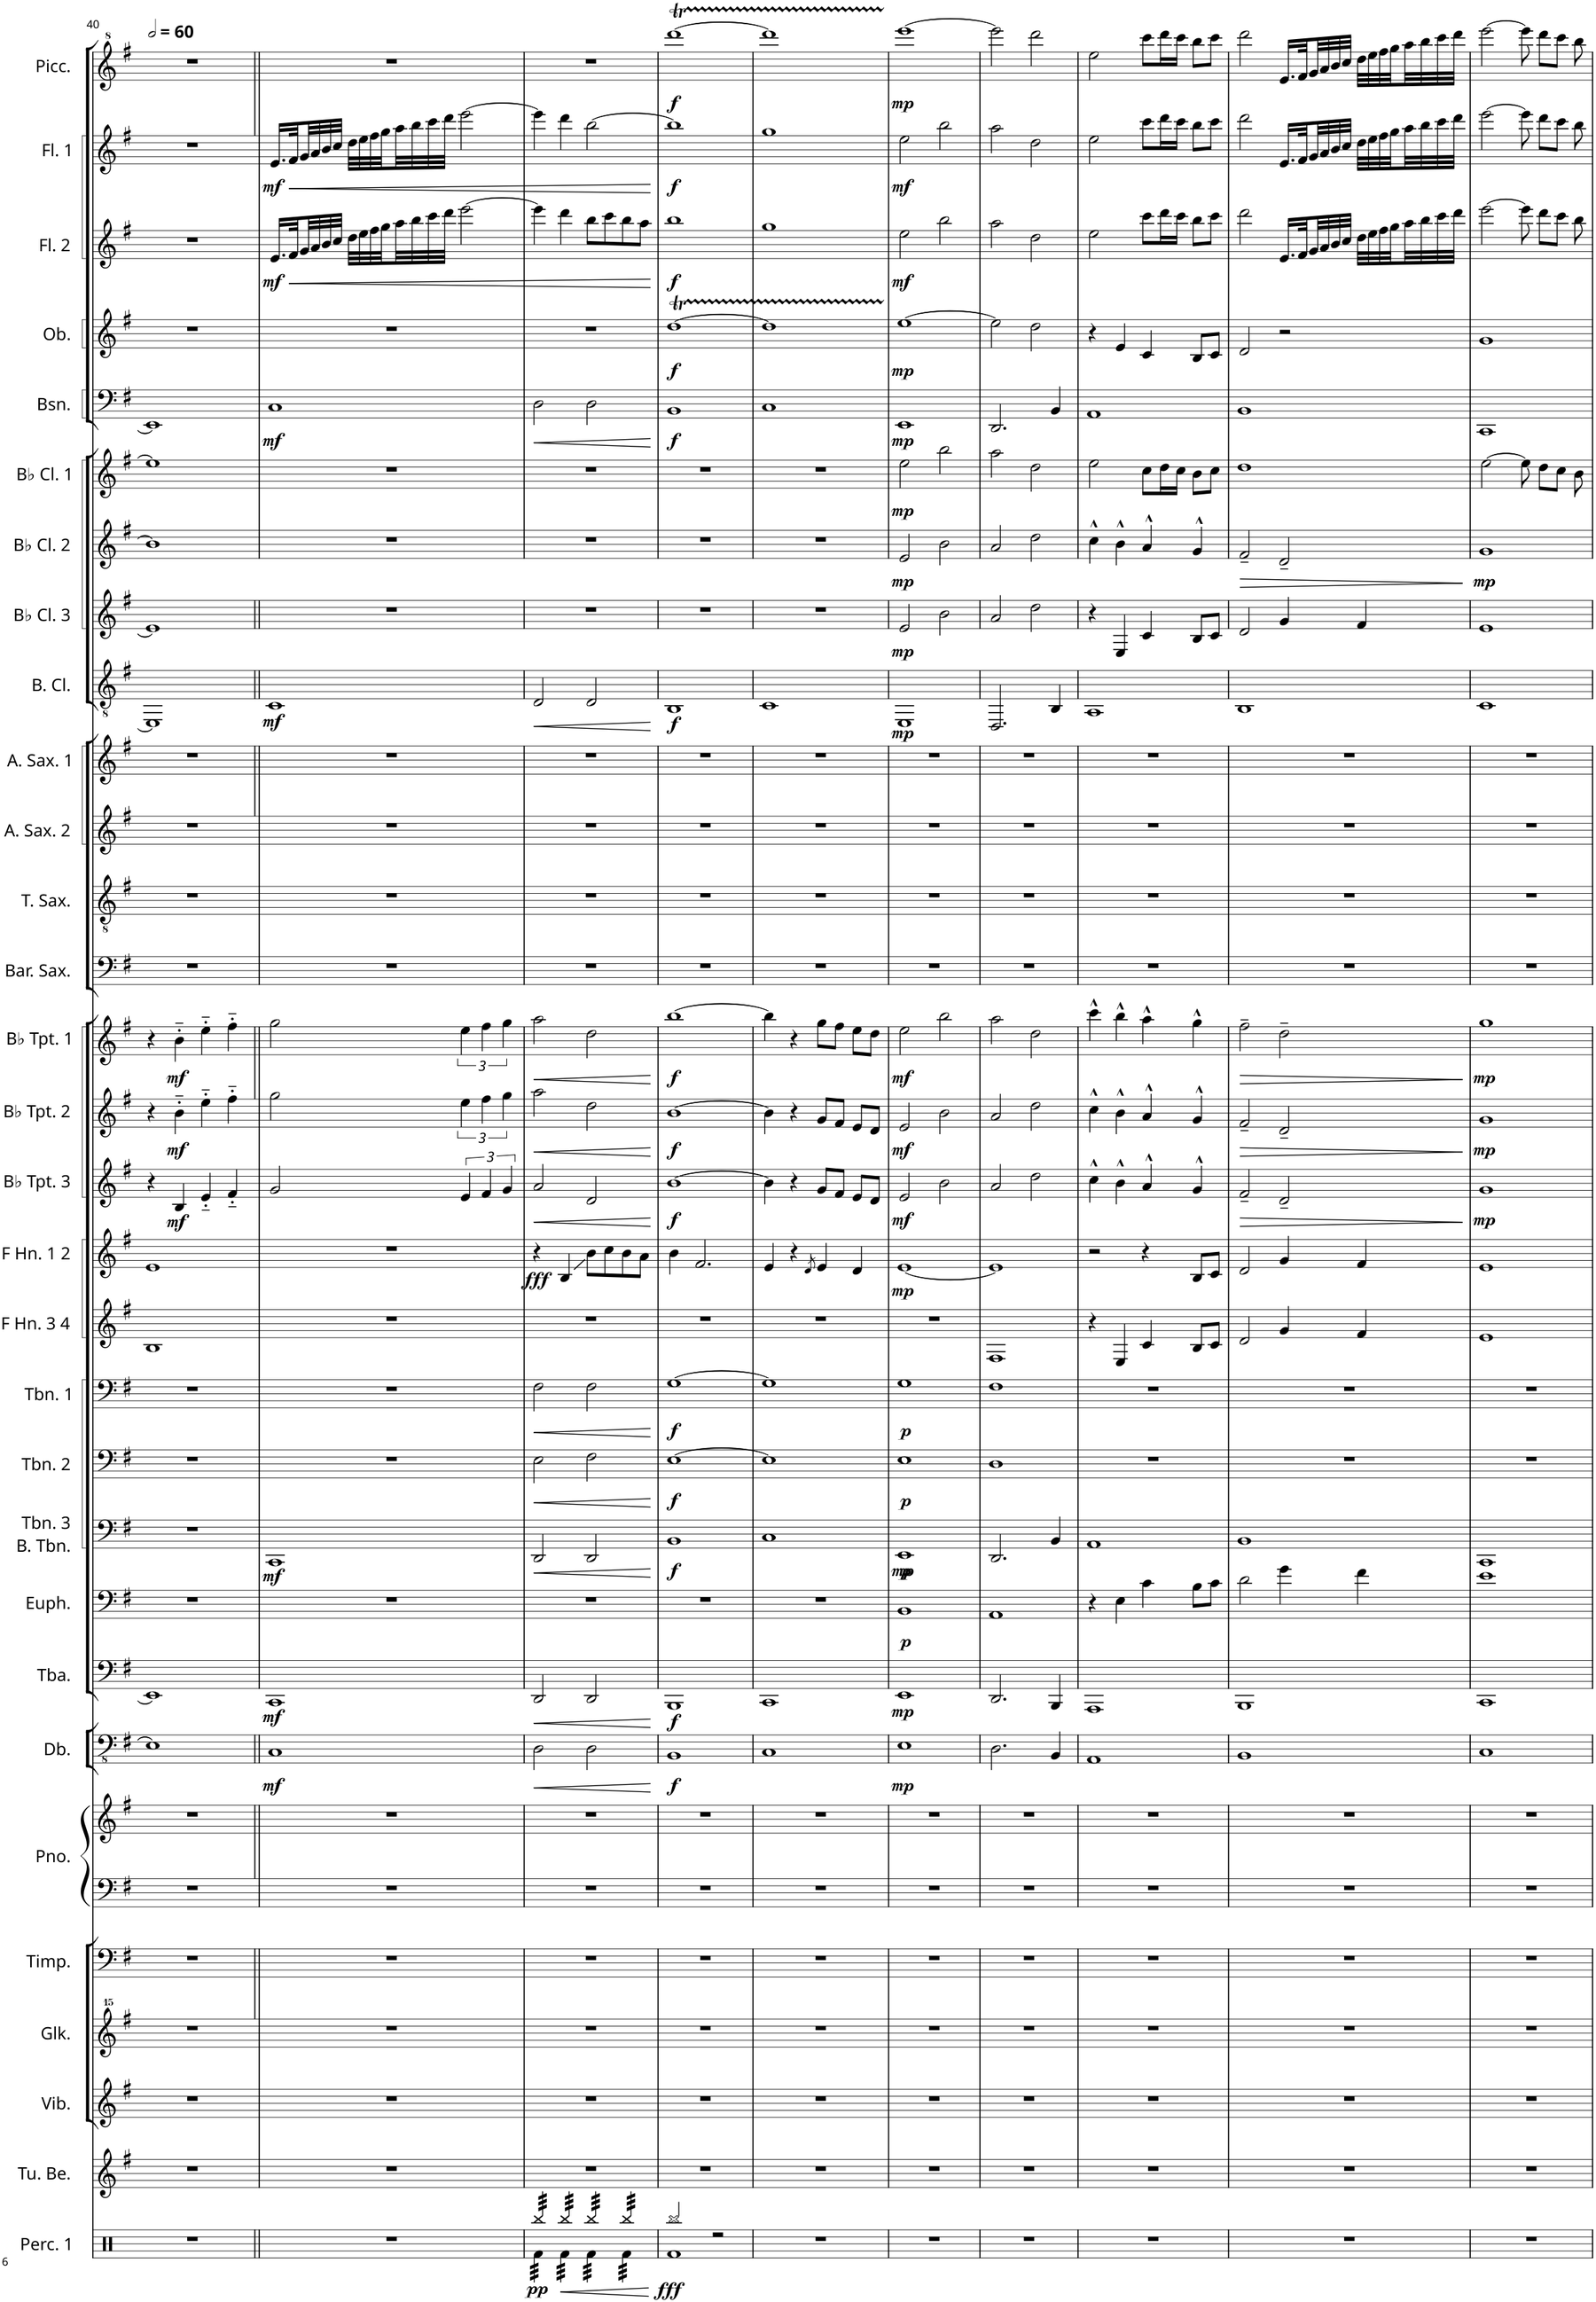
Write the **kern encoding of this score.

**kern	**dynam	**kern	**kern	**kern	**kern	**kern	**kern	**kern	**dynam	**kern	**dynam	**kern	**dynam	**kern	**dynam	**kern	**dynam	**kern	**dynam	**kern	**kern	**dynam	**kern	**dynam	**kern	**dynam	**kern	**dynam	**kern	**kern	**kern	**kern	**kern	**dynam	**kern	**dynam	**kern	**dynam	**kern	**dynam	**kern	**dynam	**kern	**dynam	**kern	**dynam	**kern	**dynam	**kern	**dynam
*part30	*part30	*part29	*part28	*part27	*part26	*part25	*part25	*part24	*part24	*part23	*part23	*part22	*part22	*part21	*part21	*part20	*part20	*part19	*part19	*part18	*part17	*part17	*part16	*part16	*part15	*part15	*part14	*part14	*part13	*part12	*part11	*part10	*part9	*part9	*part8	*part8	*part7	*part7	*part6	*part6	*part5	*part5	*part4	*part4	*part3	*part3	*part2	*part2	*part1	*part1
*staff31	*staff31	*staff30	*staff29	*staff28	*staff27	*staff26	*staff25	*staff24	*staff24	*staff23	*staff23	*staff22	*staff22	*staff21	*staff21	*staff20	*staff20	*staff19	*staff19	*staff18	*staff17	*staff17	*staff16	*staff16	*staff15	*staff15	*staff14	*staff14	*staff13	*staff12	*staff11	*staff10	*staff9	*staff9	*staff8	*staff8	*staff7	*staff7	*staff6	*staff6	*staff5	*staff5	*staff4	*staff4	*staff3	*staff3	*staff2	*staff2	*staff1	*staff1
*I"Percussion 1	*	*I"Tubular Bells	*I"Vibraphone	*I"Glockenspiel	*I"Timpani	*I"Piano	*	*I"Double Bass	*	*I"Tuba	*	*I"Euphonium	*	*I"Trombone 3 &amp; Bass Trombone	*	*I"Trombone 2	*	*I"Trombone 1	*	*I"F Horn 3 &amp; 4	*I"F Horn 1 &amp; 2	*	*I"Bb Trumpet 3	*	*I"Bb Trumpet 2	*	*I"Bb Trumpet 1	*	*I"Baritone Saxophone	*I"Tenor Saxophone	*I"Alto Saxophone 2	*I"Alto Saxophone 1	*I"Bass Clarinet	*	*I"Bb Clarinet 3	*	*I"Bb Clarinet 2	*	*I"Bb Clarinet 1	*	*I"Bassoon	*	*I"Oboe	*	*I"Flute 2	*	*I"Flute 1	*	*I"Piccolo	*
*I'Perc. 1	*	*I'Tu. Be.	*I'Vib.	*I'Glk.	*I'Timp.	*I'Pno.	*	*I'Db.	*	*I'Tba.	*	*I'Euph.	*	*I'Tbn. 3 B. Tbn.	*	*I'Tbn. 2	*	*I'Tbn. 1	*	*I'F Hn. 3 4	*I'F Hn. 1 2	*	*I'Bb Tpt. 3	*	*I'Bb Tpt. 2	*	*I'Bb Tpt. 1	*	*I'Bar. Sax.	*I'T. Sax.	*I'A. Sax. 2	*I'A. Sax. 1	*I'B. Cl.	*	*I'Bb Cl. 3	*	*I'Bb Cl. 2	*	*I'Bb Cl. 1	*	*I'Bsn.	*	*I'Ob.	*	*I'Fl. 2	*	*I'Fl. 1	*	*I'Picc.	*
!!LO:PB:g=z
*clefX	*	*clefG2	*clefG2	*clefG^^2	*clefF4	*clefF4	*clefG2	*clefFv4	*	*clefF4	*	*clefF4	*	*clefF4	*	*clefF4	*	*clefF4	*	*clefG2	*clefG2	*	*clefG2	*	*clefG2	*	*clefG2	*	*clefF4	*clefGv2	*clefG2	*clefG2	*clefGv2	*	*clefG2	*	*clefG2	*	*clefG2	*	*clefF4	*	*clefG2	*	*clefG2	*	*clefG2	*	*clefG^2	*
*	*	*	*	*	*	*	*	*ITrd7c12	*	*	*	*	*	*	*	*	*	*	*	*ITrd4c7	*ITrd4c7	*	*ITrd1c2	*	*ITrd1c2	*	*ITrd1c2	*	*ITrd12c21	*ITrd8c14	*ITrd5c9	*ITrd5c9	*ITrd8c14	*	*ITrd1c2	*	*ITrd1c2	*	*ITrd1c2	*	*	*	*	*	*	*	*	*	*ITrd-7c-12	*
*k[]	*	*k[f#]	*k[f#]	*k[f#]	*k[f#]	*k[f#]	*k[f#]	*k[f#]	*	*k[f#]	*	*k[f#]	*	*k[f#]	*	*k[f#]	*	*k[f#]	*	*k[f#]	*k[f#]	*	*k[f#]	*	*k[f#]	*	*k[f#]	*	*k[f#]	*k[f#]	*k[f#]	*k[f#]	*k[f#]	*	*k[f#]	*	*k[f#]	*	*k[f#]	*	*k[f#]	*	*k[f#]	*	*k[f#]	*	*k[f#]	*	*k[f#]	*
*M4/4	*	*M4/4	*M4/4	*M4/4	*M4/4	*M4/4	*M4/4	*M4/4	*	*M4/4	*	*M4/4	*	*M4/4	*	*M4/4	*	*M4/4	*	*M4/4	*M4/4	*	*M4/4	*	*M4/4	*	*M4/4	*	*M4/4	*M4/4	*M4/4	*M4/4	*M4/4	*	*M4/4	*	*M4/4	*	*M4/4	*	*M4/4	*	*M4/4	*	*M4/4	*	*M4/4	*	*M4/4	*
*MM120	*	*MM120	*MM120	*MM120	*MM120	*MM120	*MM120	*MM120	*	*MM120	*	*MM120	*	*MM120	*	*MM120	*	*MM120	*	*MM120	*MM120	*	*MM120	*	*MM120	*	*MM120	*	*MM120	*MM120	*MM120	*MM120	*MM120	*	*MM120	*	*MM120	*	*MM120	*	*MM120	*	*MM120	*	*MM120	*	*MM120	*	*MM120	*
=40	=40	=40	=40	=40	=40	=40	=40	=40	=40	=40	=40	=40	=40	=40	=40	=40	=40	=40	=40	=40	=40	=40	=40	=40	=40	=40	=40	=40	=40	=40	=40	=40	=40	=40	=40	=40	=40	=40	=40	=40	=40	=40	=40	=40	=40	=40	=40	=40	=40	=40
1r	.	1r	1r	1r	1r	1r	1r	1EE]	.	1EE]	.	1r	.	1r	.	1r	.	1r	.	1B	1e	.	4r	.	4r	.	4r	.	1r	1r	1r	1r	1EE]	.	1e]	.	1b]	.	1ee]	.	1EE]	.	1r	.	1r	.	1r	.	1r	.
!	!	!	!	!	!	!	!	!	!	!	!	!	!	!	!	!	!	!	!	!	!	!	!	!LO:DY:b	!	!LO:DY:b	!	!LO:DY:b	!	!	!	!	!	!	!	!	!	!	!	!	!	!	!	!	!	!	!	!	!	!
.	.	.	.	.	.	.	.	.	.	.	.	.	.	.	.	.	.	.	.	.	.	.	4B/	mf	4b'~\	mf	4b'~\	mf	.	.	.	.	.	.	.	.	.	.	.	.	.	.	.	.	.	.	.	.	.	.
.	.	.	.	.	.	.	.	.	.	.	.	.	.	.	.	.	.	.	.	.	.	.	4e'~/	.	4ee'~\	.	4ee'~\	.	.	.	.	.	.	.	.	.	.	.	.	.	.	.	.	.	.	.	.	.	.	.
.	.	.	.	.	.	.	.	.	.	.	.	.	.	.	.	.	.	.	.	.	.	.	4f#'~/	.	4ff#'~\	.	4ff#'~\	.	.	.	.	.	.	.	.	.	.	.	.	.	.	.	.	.	.	.	.	.	.	.
=41||	=41||	=41||	=41||	=41||	=41||	=41||	=41||	=41||	=41||	=41||	=41||	=41||	=41||	=41||	=41||	=41||	=41||	=41||	=41||	=41||	=41||	=41||	=41||	=41||	=41||	=41||	=41||	=41||	=41||	=41||	=41||	=41||	=41||	=41||	=41||	=41||	=41||	=41||	=41||	=41||	=41||	=41||	=41||	=41||	=41||	=41||	=41||	=41||	=41||	=41||
!	!	!	!	!	!	!	!	!	!LO:DY:b	!	!LO:DY:b	!	!	!	!LO:DY:b	!	!	!	!	!	!	!	!	!	!	!	!	!	!	!	!	!	!	!LO:DY:b	!	!	!	!	!	!	!	!LO:DY:b	!	!	!	!LO:DY:b	!	!LO:DY:b	!	!
1r	.	1r	1r	1r	1r	1r	1r	1CC	mf	1CC	mf	1r	.	1CC	mf	1r	.	1r	.	1r	1r	.	2g/	.	2gg\	.	2gg\	.	1r	1r	1r	1r	1C	mf	1r	.	1r	.	1r	.	1C	mf	1r	.	16.e/LL	mf	16.e/LL	mf	1r	.
!	!	!	!	!	!	!	!	!	!	!	!	!	!	!	!	!	!	!	!	!	!	!	!	!	!	!	!	!	!	!	!	!	!	!	!	!	!	!	!	!	!	!	!	!	!	!LO:HP:b	!	!LO:HP:b	!	!
.	.	.	.	.	.	.	.	.	.	.	.	.	.	.	.	.	.	.	.	.	.	.	.	.	.	.	.	.	.	.	.	.	.	.	.	.	.	.	.	.	.	.	.	.	32f#/L	<	32f#/L	<	.	.
.	.	.	.	.	.	.	.	.	.	.	.	.	.	.	.	.	.	.	.	.	.	.	.	.	.	.	.	.	.	.	.	.	.	.	.	.	.	.	.	.	.	.	.	.	32g/	.	32g/	.	.	.
.	.	.	.	.	.	.	.	.	.	.	.	.	.	.	.	.	.	.	.	.	.	.	.	.	.	.	.	.	.	.	.	.	.	.	.	.	.	.	.	.	.	.	.	.	32a/	.	32a/	.	.	.
.	.	.	.	.	.	.	.	.	.	.	.	.	.	.	.	.	.	.	.	.	.	.	.	.	.	.	.	.	.	.	.	.	.	.	.	.	.	.	.	.	.	.	.	.	32b/	.	32b/	.	.	.
.	.	.	.	.	.	.	.	.	.	.	.	.	.	.	.	.	.	.	.	.	.	.	.	.	.	.	.	.	.	.	.	.	.	.	.	.	.	.	.	.	.	.	.	.	32cc/JJJ	.	32cc/JJJ	.	.	.
.	.	.	.	.	.	.	.	.	.	.	.	.	.	.	.	.	.	.	.	.	.	.	.	.	.	.	.	.	.	.	.	.	.	.	.	.	.	.	.	.	.	.	.	.	32dd\LLL	.	32dd\LLL	.	.	.
.	.	.	.	.	.	.	.	.	.	.	.	.	.	.	.	.	.	.	.	.	.	.	.	.	.	.	.	.	.	.	.	.	.	.	.	.	.	.	.	.	.	.	.	.	32ee\	.	32ee\	.	.	.
.	.	.	.	.	.	.	.	.	.	.	.	.	.	.	.	.	.	.	.	.	.	.	.	.	.	.	.	.	.	.	.	.	.	.	.	.	.	.	.	.	.	.	.	.	32ff#\	.	32ff#\	.	.	.
.	.	.	.	.	.	.	.	.	.	.	.	.	.	.	.	.	.	.	.	.	.	.	.	.	.	.	.	.	.	.	.	.	.	.	.	.	.	.	.	.	.	.	.	.	32gg\	.	32gg\	.	.	.
.	.	.	.	.	.	.	.	.	.	.	.	.	.	.	.	.	.	.	.	.	.	.	.	.	.	.	.	.	.	.	.	.	.	.	.	.	.	.	.	.	.	.	.	.	32aa\	.	32aa\	.	.	.
.	.	.	.	.	.	.	.	.	.	.	.	.	.	.	.	.	.	.	.	.	.	.	.	.	.	.	.	.	.	.	.	.	.	.	.	.	.	.	.	.	.	.	.	.	32bb\	.	32bb\	.	.	.
.	.	.	.	.	.	.	.	.	.	.	.	.	.	.	.	.	.	.	.	.	.	.	.	.	.	.	.	.	.	.	.	.	.	.	.	.	.	.	.	.	.	.	.	.	32ccc\	.	32ccc\	.	.	.
.	.	.	.	.	.	.	.	.	.	.	.	.	.	.	.	.	.	.	.	.	.	.	.	.	.	.	.	.	.	.	.	.	.	.	.	.	.	.	.	.	.	.	.	.	32ddd\JJJ	.	32ddd\JJJ	.	.	.
.	.	.	.	.	.	.	.	.	.	.	.	.	.	.	.	.	.	.	.	.	.	.	6e/	.	6ee\	.	6ee\	.	.	.	.	.	.	.	.	.	.	.	.	.	.	.	.	.	[2eee\	.	[2eee\	.	.	.
.	.	.	.	.	.	.	.	.	.	.	.	.	.	.	.	.	.	.	.	.	.	.	6f#/	.	6ff#\	.	6ff#\	.	.	.	.	.	.	.	.	.	.	.	.	.	.	.	.	.	.	.	.	.	.	.
.	.	.	.	.	.	.	.	.	.	.	.	.	.	.	.	.	.	.	.	.	.	.	6g/	.	6gg\	.	6gg\	.	.	.	.	.	.	.	.	.	.	.	.	.	.	.	.	.	.	.	.	.	.	.
=42	=42	=42	=42	=42	=42	=42	=42	=42	=42	=42	=42	=42	=42	=42	=42	=42	=42	=42	=42	=42	=42	=42	=42	=42	=42	=42	=42	=42	=42	=42	=42	=42	=42	=42	=42	=42	=42	=42	=42	=42	=42	=42	=42	=42	=42	=42	=42	=42	=42	=42
*^	*	*	*	*	*	*	*	*	*	*	*	*	*	*	*	*	*	*	*	*	*	*	*	*	*	*	*	*	*	*	*	*	*	*	*	*	*	*	*	*	*	*	*	*	*	*	*	*	*	*
!	!	!LO:DY:b	!	!	!	!	!	!	!	!LO:HP:b	!	!LO:HP:b	!	!	!	!LO:HP:b	!	!LO:HP:b	!	!LO:HP:b	!	!	!LO:DY:b	!	!LO:HP:b	!	!LO:HP:b	!	!LO:HP:b	!	!	!	!	!	!LO:HP:b	!	!	!	!	!	!	!	!LO:HP:b	!	!	!	!	!	!	!	!
*tremolo	*	*	*	*	*	*	*	*	*	*	*	*	*	*	*	*	*	*	*	*	*	*	*	*	*	*	*	*	*	*	*	*	*	*	*	*	*	*	*	*	*	*	*	*	*	*	*	*	*	*	*
32Rbb/LLL	32Rf\LLL	pp	1r	1r	1r	1r	1r	1r	2DD\	<	2DD/	<	1r	.	2DD/	<	2E\	<	2F#\	<	1r	4r	fff	2a/	<	2aa\	<	2aa\	<	1r	1r	1r	1r	2D/	<	1r	.	1r	.	1r	.	2D\	<	1r	.	4eee\]	.	4eee\]	.	1r	.
32Rbb/	32Rf\	.	.	.	.	.	.	.	.	.	.	.	.	.	.	.	.	.	.	.	.	.	.	.	.	.	.	.	.	.	.	.	.	.	.	.	.	.	.	.	.	.	.	.	.	.	.	.	.	.	.
32Rbb/	32Rf\	.	.	.	.	.	.	.	.	.	.	.	.	.	.	.	.	.	.	.	.	.	.	.	.	.	.	.	.	.	.	.	.	.	.	.	.	.	.	.	.	.	.	.	.	.	.	.	.	.	.
32Rbb/	32Rf\	.	.	.	.	.	.	.	.	.	.	.	.	.	.	.	.	.	.	.	.	.	.	.	.	.	.	.	.	.	.	.	.	.	.	.	.	.	.	.	.	.	.	.	.	.	.	.	.	.	.
32Rbb/	32Rf\	.	.	.	.	.	.	.	.	.	.	.	.	.	.	.	.	.	.	.	.	.	.	.	.	.	.	.	.	.	.	.	.	.	.	.	.	.	.	.	.	.	.	.	.	.	.	.	.	.	.
32Rbb/	32Rf\	.	.	.	.	.	.	.	.	.	.	.	.	.	.	.	.	.	.	.	.	.	.	.	.	.	.	.	.	.	.	.	.	.	.	.	.	.	.	.	.	.	.	.	.	.	.	.	.	.	.
32Rbb/	32Rf\	.	.	.	.	.	.	.	.	.	.	.	.	.	.	.	.	.	.	.	.	.	.	.	.	.	.	.	.	.	.	.	.	.	.	.	.	.	.	.	.	.	.	.	.	.	.	.	.	.	.
32Rbb/JJJ	32Rf\JJJ	.	.	.	.	.	.	.	.	.	.	.	.	.	.	.	.	.	.	.	.	.	.	.	.	.	.	.	.	.	.	.	.	.	.	.	.	.	.	.	.	.	.	.	.	.	.	.	.	.	.
!	!	!LO:HP:b	!	!	!	!	!	!	!	!	!	!	!	!	!	!	!	!	!	!	!	!	!	!	!	!	!	!	!	!	!	!	!	!	!	!	!	!	!	!	!	!	!	!	!	!	!	!	!	!	!
32Rbb/LLL	32Rf\LLL	<	.	.	.	.	.	.	.	.	.	.	.	.	.	.	.	.	.	.	.	4B/	.	.	.	.	.	.	.	.	.	.	.	.	.	.	.	.	.	.	.	.	.	.	.	4ddd\	.	4ddd\	.	.	.
32Rbb/	32Rf\	.	.	.	.	.	.	.	.	.	.	.	.	.	.	.	.	.	.	.	.	.	.	.	.	.	.	.	.	.	.	.	.	.	.	.	.	.	.	.	.	.	.	.	.	.	.	.	.	.	.
32Rbb/	32Rf\	.	.	.	.	.	.	.	.	.	.	.	.	.	.	.	.	.	.	.	.	.	.	.	.	.	.	.	.	.	.	.	.	.	.	.	.	.	.	.	.	.	.	.	.	.	.	.	.	.	.
32Rbb/	32Rf\	.	.	.	.	.	.	.	.	.	.	.	.	.	.	.	.	.	.	.	.	.	.	.	.	.	.	.	.	.	.	.	.	.	.	.	.	.	.	.	.	.	.	.	.	.	.	.	.	.	.
32Rbb/	32Rf\	.	.	.	.	.	.	.	.	.	.	.	.	.	.	.	.	.	.	.	.	.	.	.	.	.	.	.	.	.	.	.	.	.	.	.	.	.	.	.	.	.	.	.	.	.	.	.	.	.	.
32Rbb/	32Rf\	.	.	.	.	.	.	.	.	.	.	.	.	.	.	.	.	.	.	.	.	.	.	.	.	.	.	.	.	.	.	.	.	.	.	.	.	.	.	.	.	.	.	.	.	.	.	.	.	.	.
32Rbb/	32Rf\	.	.	.	.	.	.	.	.	.	.	.	.	.	.	.	.	.	.	.	.	.	.	.	.	.	.	.	.	.	.	.	.	.	.	.	.	.	.	.	.	.	.	.	.	.	.	.	.	.	.
32Rbb/JJJ	32Rf\JJJ	.	.	.	.	.	.	.	.	.	.	.	.	.	.	.	.	.	.	.	.	.	.	.	.	.	.	.	.	.	.	.	.	.	.	.	.	.	.	.	.	.	.	.	.	.	.	.	.	.	.
32Rbb/LLL	32Rf\LLL	.	.	.	.	.	.	.	2DD\	.	2DD/	.	.	.	2DD/	.	2F#\	.	2F#\	.	.	8b\L	.	2d/	.	2dd\	.	2dd\	.	.	.	.	.	2D/	.	.	.	.	.	.	.	2D\	.	.	.	8bb\L	.	[2bb\	.	.	.
32Rbb/	32Rf\	.	.	.	.	.	.	.	.	.	.	.	.	.	.	.	.	.	.	.	.	.	.	.	.	.	.	.	.	.	.	.	.	.	.	.	.	.	.	.	.	.	.	.	.	.	.	.	.	.	.
32Rbb/	32Rf\	.	.	.	.	.	.	.	.	.	.	.	.	.	.	.	.	.	.	.	.	.	.	.	.	.	.	.	.	.	.	.	.	.	.	.	.	.	.	.	.	.	.	.	.	.	.	.	.	.	.
32Rbb/	32Rf\	.	.	.	.	.	.	.	.	.	.	.	.	.	.	.	.	.	.	.	.	.	.	.	.	.	.	.	.	.	.	.	.	.	.	.	.	.	.	.	.	.	.	.	.	.	.	.	.	.	.
32Rbb/	32Rf\	.	.	.	.	.	.	.	.	.	.	.	.	.	.	.	.	.	.	.	.	8cc\	.	.	.	.	.	.	.	.	.	.	.	.	.	.	.	.	.	.	.	.	.	.	.	8ccc\	.	.	.	.	.
32Rbb/	32Rf\	.	.	.	.	.	.	.	.	.	.	.	.	.	.	.	.	.	.	.	.	.	.	.	.	.	.	.	.	.	.	.	.	.	.	.	.	.	.	.	.	.	.	.	.	.	.	.	.	.	.
32Rbb/	32Rf\	.	.	.	.	.	.	.	.	.	.	.	.	.	.	.	.	.	.	.	.	.	.	.	.	.	.	.	.	.	.	.	.	.	.	.	.	.	.	.	.	.	.	.	.	.	.	.	.	.	.
32Rbb/JJJ	32Rf\JJJ	.	.	.	.	.	.	.	.	.	.	.	.	.	.	.	.	.	.	.	.	.	.	.	.	.	.	.	.	.	.	.	.	.	.	.	.	.	.	.	.	.	.	.	.	.	.	.	.	.	.
32Rbb/LLL	32Rf\LLL	.	.	.	.	.	.	.	.	.	.	.	.	.	.	.	.	.	.	.	.	8b\	.	.	.	.	.	.	.	.	.	.	.	.	.	.	.	.	.	.	.	.	.	.	.	8bb\	.	.	.	.	.
32Rbb/	32Rf\	.	.	.	.	.	.	.	.	.	.	.	.	.	.	.	.	.	.	.	.	.	.	.	.	.	.	.	.	.	.	.	.	.	.	.	.	.	.	.	.	.	.	.	.	.	.	.	.	.	.
32Rbb/	32Rf\	.	.	.	.	.	.	.	.	.	.	.	.	.	.	.	.	.	.	.	.	.	.	.	.	.	.	.	.	.	.	.	.	.	.	.	.	.	.	.	.	.	.	.	.	.	.	.	.	.	.
32Rbb/	32Rf\	.	.	.	.	.	.	.	.	.	.	.	.	.	.	.	.	.	.	.	.	.	.	.	.	.	.	.	.	.	.	.	.	.	.	.	.	.	.	.	.	.	.	.	.	.	.	.	.	.	.
32Rbb/	32Rf\	.	.	.	.	.	.	.	.	.	.	.	.	.	.	.	.	.	.	.	.	8a\J	.	.	.	.	.	.	.	.	.	.	.	.	.	.	.	.	.	.	.	.	.	.	.	8aa\J	.	.	.	.	.
32Rbb/	32Rf\	.	.	.	.	.	.	.	.	.	.	.	.	.	.	.	.	.	.	.	.	.	.	.	.	.	.	.	.	.	.	.	.	.	.	.	.	.	.	.	.	.	.	.	.	.	.	.	.	.	.
32Rbb/	32Rf\	.	.	.	.	.	.	.	.	.	.	.	.	.	.	.	.	.	.	.	.	.	.	.	.	.	.	.	.	.	.	.	.	.	.	.	.	.	.	.	.	.	.	.	.	.	.	.	.	.	.
32Rbb/JJJ	32Rf\JJJ	.	.	.	.	.	.	.	.	.	.	.	.	.	.	.	.	.	.	.	.	.	.	.	.	.	.	.	.	.	.	.	.	.	.	.	.	.	.	.	.	.	.	.	.	.	.	.	.	.	.
*Xtremolo	*	*	*	*	*	*	*	*	*	*	*	*	*	*	*	*	*	*	*	*	*	*	*	*	*	*	*	*	*	*	*	*	*	*	*	*	*	*	*	*	*	*	*	*	*	*	*	*	*	*	*
*v	*v	*	*	*	*	*	*	*	*	*	*	*	*	*	*	*	*	*	*	*	*	*	*	*	*	*	*	*	*	*	*	*	*	*	*	*	*	*	*	*	*	*	*	*	*	*	*	*	*	*	*
.	[	.	.	.	.	.	.	.	[	.	[	.	.	.	[	.	[	.	[	.	.	.	.	[	.	[	.	[	.	.	.	.	.	[	.	.	.	.	.	.	.	[	.	.	.	[	.	[	.	.
=43	=43	=43	=43	=43	=43	=43	=43	=43	=43	=43	=43	=43	=43	=43	=43	=43	=43	=43	=43	=43	=43	=43	=43	=43	=43	=43	=43	=43	=43	=43	=43	=43	=43	=43	=43	=43	=43	=43	=43	=43	=43	=43	=43	=43	=43	=43	=43	=43	=43	=43
*^	*	*	*	*	*	*	*	*	*	*	*	*	*	*	*	*	*	*	*	*	*	*	*	*	*	*	*	*	*	*	*	*	*	*	*	*	*	*	*	*	*	*	*	*	*	*	*	*	*	*
!	!	!LO:DY:b	!	!	!	!	!	!	!	!LO:DY:b	!	!LO:DY:b	!	!	!	!LO:DY:b	!	!LO:DY:b	!	!LO:DY:b	!	!	!	!	!LO:DY:b	!	!LO:DY:b	!	!LO:DY:b	!	!	!	!	!	!LO:DY:b	!	!	!	!	!	!	!	!LO:DY:b	!	!LO:DY:b	!	!LO:DY:b	!	!LO:DY:b	!	!LO:DY:b
2Rbb/	1Rf	fff	1r	1r	1r	1r	1r	1r	1BBB	f	1BBB	f	1r	.	1BB	f	[1E	f	[1G	f	1r	4b\	.	[1b	f	[1b	f	[1bb	f	1r	1r	1r	1r	1BB	f	1r	.	1r	.	1r	.	1BB	f	[1ddT	f	1bb	f	1bb]	f	[1ddddT	f
.	.	.	.	.	.	.	.	.	.	.	.	.	.	.	.	.	.	.	.	.	.	2.f#/	.	.	.	.	.	.	.	.	.	.	.	.	.	.	.	.	.	.	.	.	.	.	.	.	.	.	.	.	.
2r	.	.	.	.	.	.	.	.	.	.	.	.	.	.	.	.	.	.	.	.	.	.	.	.	.	.	.	.	.	.	.	.	.	.	.	.	.	.	.	.	.	.	.	.	.	.	.	.	.	.	.
*v	*v	*	*	*	*	*	*	*	*	*	*	*	*	*	*	*	*	*	*	*	*	*	*	*	*	*	*	*	*	*	*	*	*	*	*	*	*	*	*	*	*	*	*	*	*	*	*	*	*	*	*
=44	=44	=44	=44	=44	=44	=44	=44	=44	=44	=44	=44	=44	=44	=44	=44	=44	=44	=44	=44	=44	=44	=44	=44	=44	=44	=44	=44	=44	=44	=44	=44	=44	=44	=44	=44	=44	=44	=44	=44	=44	=44	=44	=44	=44	=44	=44	=44	=44	=44	=44
1r	.	1r	1r	1r	1r	1r	1r	1CC	.	1CC	.	1r	.	1C	.	1E]	.	1G]	.	1r	4e/	.	4b\]	.	4b\]	.	4bb\]	.	1r	1r	1r	1r	1C	.	1r	.	1r	.	1r	.	1C	.	1ddTTT]	.	1gg	.	1gg	.	1ddddTTT]	.
.	.	.	.	.	.	.	.	.	.	.	.	.	.	.	.	.	.	.	.	.	4r	.	4r	.	4r	.	4r	.	.	.	.	.	.	.	.	.	.	.	.	.	.	.	.	.	.	.	.	.	.	.
.	.	.	.	.	.	.	.	.	.	.	.	.	.	.	.	.	.	.	.	.	8qd/	.	.	.	.	.	.	.	.	.	.	.	.	.	.	.	.	.	.	.	.	.	.	.	.	.	.	.	.	.
.	.	.	.	.	.	.	.	.	.	.	.	.	.	.	.	.	.	.	.	.	4e/	.	8g/L	.	8g/L	.	8gg\L	.	.	.	.	.	.	.	.	.	.	.	.	.	.	.	.	.	.	.	.	.	.	.
.	.	.	.	.	.	.	.	.	.	.	.	.	.	.	.	.	.	.	.	.	.	.	8f#/J	.	8f#/J	.	8ff#\J	.	.	.	.	.	.	.	.	.	.	.	.	.	.	.	.	.	.	.	.	.	.	.
.	.	.	.	.	.	.	.	.	.	.	.	.	.	.	.	.	.	.	.	.	4d/	.	8e/L	.	8e/L	.	8ee\L	.	.	.	.	.	.	.	.	.	.	.	.	.	.	.	.	.	.	.	.	.	.	.
.	.	.	.	.	.	.	.	.	.	.	.	.	.	.	.	.	.	.	.	.	.	.	8d/J	.	8d/J	.	8dd\J	.	.	.	.	.	.	.	.	.	.	.	.	.	.	.	.	.	.	.	.	.	.	.
=45	=45	=45	=45	=45	=45	=45	=45	=45	=45	=45	=45	=45	=45	=45	=45	=45	=45	=45	=45	=45	=45	=45	=45	=45	=45	=45	=45	=45	=45	=45	=45	=45	=45	=45	=45	=45	=45	=45	=45	=45	=45	=45	=45	=45	=45	=45	=45	=45	=45	=45
!	!	!	!	!	!	!	!	!	!LO:DY:b	!	!LO:DY:b	!	!LO:DY:b	!	!LO:DY:b	!	!	!	!	!	!	!	!	!	!	!	!	!	!	!	!	!	!	!	!	!	!	!	!	!	!	!	!	!	!	!	!	!	!	!
!	!	!	!	!	!	!	!	!	!	!	!	!	!	!	!LO:DY:n=1:b	!	!LO:DY:b	!	!LO:DY:b	!	!	!LO:DY:b	!	!LO:DY:b	!	!LO:DY:b	!	!LO:DY:b	!	!	!	!	!	!LO:DY:b	!	!LO:DY:b	!	!LO:DY:b	!	!LO:DY:b	!	!LO:DY:b	!	!LO:DY:b	!	!LO:DY:b	!	!LO:DY:b	!	!LO:DY:b
1r	.	1r	1r	1r	1r	1r	1r	1EE	mp	1EE	mp	1BB	p	1EE	p mp	1E	p	1G	p	1r	[1e	mp	2e/	mf	2e/	mf	2ee\	mf	1r	1r	1r	1r	1EE	mp	2e/	mp	2e/	mp	2ee\	mp	1EE	mp	[1ee	mp	2ee\	mf	2ee\	mf	[1eeee	mp
.	.	.	.	.	.	.	.	.	.	.	.	.	.	.	.	.	.	.	.	.	.	.	2b\	.	2b\	.	2bb\	.	.	.	.	.	.	.	2b\	.	2b\	.	2bb\	.	.	.	.	.	2bb\	.	2bb\	.	.	.
=46	=46	=46	=46	=46	=46	=46	=46	=46	=46	=46	=46	=46	=46	=46	=46	=46	=46	=46	=46	=46	=46	=46	=46	=46	=46	=46	=46	=46	=46	=46	=46	=46	=46	=46	=46	=46	=46	=46	=46	=46	=46	=46	=46	=46	=46	=46	=46	=46	=46	=46
1r	.	1r	1r	1r	1r	1r	1r	2.DD\	.	2.DD/	.	1AA	.	2.DD/	.	1D	.	1F#	.	1F#	1e]	.	2a/	.	2a/	.	2aa\	.	1r	1r	1r	1r	2.DD/	.	2a/	.	2a/	.	2aa\	.	2.DD/	.	2ee\]	.	2aa\	.	2aa\	.	2eeee\]	.
.	.	.	.	.	.	.	.	.	.	.	.	.	.	.	.	.	.	.	.	.	.	.	2dd\	.	2dd\	.	2dd\	.	.	.	.	.	.	.	2dd\	.	2dd\	.	2dd\	.	.	.	2dd\	.	2dd\	.	2dd\	.	2dddd\	.
.	.	.	.	.	.	.	.	4BBB/	.	4BBB/	.	.	.	4BB/	.	.	.	.	.	.	.	.	.	.	.	.	.	.	.	.	.	.	4BB/	.	.	.	.	.	.	.	4BB/	.	.	.	.	.	.	.	.	.
=47	=47	=47	=47	=47	=47	=47	=47	=47	=47	=47	=47	=47	=47	=47	=47	=47	=47	=47	=47	=47	=47	=47	=47	=47	=47	=47	=47	=47	=47	=47	=47	=47	=47	=47	=47	=47	=47	=47	=47	=47	=47	=47	=47	=47	=47	=47	=47	=47	=47	=47
1r	.	1r	1r	1r	1r	1r	1r	1AAA	.	1AAA	.	4r	.	1AA	.	1r	.	1r	.	4r	2r	.	4cc^^\	.	4cc^^\	.	4ccc^^\	.	1r	1r	1r	1r	1AA	.	4r	.	4cc^^\	.	2ee\	.	1AA	.	4r	.	2ee\	.	2ee\	.	2eee\	.
.	.	.	.	.	.	.	.	.	.	.	.	4E\	.	.	.	.	.	.	.	4E/	.	.	4b^^\	.	4b^^\	.	4bb^^\	.	.	.	.	.	.	.	4E/	.	4b^^\	.	.	.	.	.	4e/	.	.	.	.	.	.	.
.	.	.	.	.	.	.	.	.	.	.	.	4c\	.	.	.	.	.	.	.	4c/	4r	.	4a^^/	.	4a^^/	.	4aa^^\	.	.	.	.	.	.	.	4c/	.	4a^^/	.	8cc\L	.	.	.	4c/	.	8ccc\L	.	8ccc\L	.	8cccc\L	.
.	.	.	.	.	.	.	.	.	.	.	.	.	.	.	.	.	.	.	.	.	.	.	.	.	.	.	.	.	.	.	.	.	.	.	.	.	.	.	16dd\L	.	.	.	.	.	16ddd\L	.	16ddd\L	.	16dddd\L	.
.	.	.	.	.	.	.	.	.	.	.	.	.	.	.	.	.	.	.	.	.	.	.	.	.	.	.	.	.	.	.	.	.	.	.	.	.	.	.	16cc\JJ	.	.	.	.	.	16ccc\JJ	.	16ccc\JJ	.	16cccc\JJ	.
.	.	.	.	.	.	.	.	.	.	.	.	8B\L	.	.	.	.	.	.	.	8B/L	8B/L	.	4g^^/	.	4g^^/	.	4gg^^\	.	.	.	.	.	.	.	8B/L	.	4g^^/	.	8b\L	.	.	.	8B/L	.	8bb\L	.	8bb\L	.	8bbb\L	.
.	.	.	.	.	.	.	.	.	.	.	.	8c\J	.	.	.	.	.	.	.	8c/J	8c/J	.	.	.	.	.	.	.	.	.	.	.	.	.	8c/J	.	.	.	8cc\J	.	.	.	8c/J	.	8ccc\J	.	8ccc\J	.	8cccc\J	.
=48	=48	=48	=48	=48	=48	=48	=48	=48	=48	=48	=48	=48	=48	=48	=48	=48	=48	=48	=48	=48	=48	=48	=48	=48	=48	=48	=48	=48	=48	=48	=48	=48	=48	=48	=48	=48	=48	=48	=48	=48	=48	=48	=48	=48	=48	=48	=48	=48	=48	=48
!	!	!	!	!	!	!	!	!	!	!	!	!	!	!	!	!	!	!	!	!	!	!	!	!LO:HP:b	!	!LO:HP:b	!	!LO:HP:b	!	!	!	!	!	!	!	!	!	!LO:HP:b	!	!	!	!	!	!	!	!	!	!	!	!
1r	.	1r	1r	1r	1r	1r	1r	1BBB	.	1BBB	.	2d\	.	1BB	.	1r	.	1r	.	2d/	2d/	.	2f#~/	>	2f#~/	>	2ff#~\	>	1r	1r	1r	1r	1BB	.	2d/	.	2f#~/	>	1dd	.	1BB	.	2d/	.	2ddd\	.	2ddd\	.	2dddd\	.
.	.	.	.	.	.	.	.	.	.	.	.	4g\	.	.	.	.	.	.	.	4g/	4g/	.	2d~/	.	2d~/	.	2dd~\	.	.	.	.	.	.	.	4g/	.	2d~/	.	.	.	.	.	2r	.	16.e/LL	.	16.e/LL	.	16.ee/LL	.
.	.	.	.	.	.	.	.	.	.	.	.	.	.	.	.	.	.	.	.	.	.	.	.	.	.	.	.	.	.	.	.	.	.	.	.	.	.	.	.	.	.	.	.	.	32f#/L	.	32f#/L	.	32ff#/L	.
.	.	.	.	.	.	.	.	.	.	.	.	.	.	.	.	.	.	.	.	.	.	.	.	.	.	.	.	.	.	.	.	.	.	.	.	.	.	.	.	.	.	.	.	.	32g/	.	32g/	.	32gg/	.
.	.	.	.	.	.	.	.	.	.	.	.	.	.	.	.	.	.	.	.	.	.	.	.	.	.	.	.	.	.	.	.	.	.	.	.	.	.	.	.	.	.	.	.	.	32a/	.	32a/	.	32aa/	.
.	.	.	.	.	.	.	.	.	.	.	.	.	.	.	.	.	.	.	.	.	.	.	.	.	.	.	.	.	.	.	.	.	.	.	.	.	.	.	.	.	.	.	.	.	32b/	.	32b/	.	32bb/	.
.	.	.	.	.	.	.	.	.	.	.	.	.	.	.	.	.	.	.	.	.	.	.	.	.	.	.	.	.	.	.	.	.	.	.	.	.	.	.	.	.	.	.	.	.	32cc/JJJ	.	32cc/JJJ	.	32ccc/JJJ	.
.	.	.	.	.	.	.	.	.	.	.	.	4f#\	.	.	.	.	.	.	.	4f#/	4f#/	.	.	.	.	.	.	.	.	.	.	.	.	.	4f#/	.	.	.	.	.	.	.	.	.	32dd\LLL	.	32dd\LLL	.	32ddd\LLL	.
.	.	.	.	.	.	.	.	.	.	.	.	.	.	.	.	.	.	.	.	.	.	.	.	.	.	.	.	.	.	.	.	.	.	.	.	.	.	.	.	.	.	.	.	.	32ee\	.	32ee\	.	32eee\	.
.	.	.	.	.	.	.	.	.	.	.	.	.	.	.	.	.	.	.	.	.	.	.	.	.	.	.	.	.	.	.	.	.	.	.	.	.	.	.	.	.	.	.	.	.	32ff#\	.	32ff#\	.	32fff#\	.
.	.	.	.	.	.	.	.	.	.	.	.	.	.	.	.	.	.	.	.	.	.	.	.	.	.	.	.	.	.	.	.	.	.	.	.	.	.	.	.	.	.	.	.	.	32gg\	.	32gg\	.	32ggg\	.
.	.	.	.	.	.	.	.	.	.	.	.	.	.	.	.	.	.	.	.	.	.	.	.	.	.	.	.	.	.	.	.	.	.	.	.	.	.	.	.	.	.	.	.	.	32aa\	.	32aa\	.	32aaa\	.
.	.	.	.	.	.	.	.	.	.	.	.	.	.	.	.	.	.	.	.	.	.	.	.	.	.	.	.	.	.	.	.	.	.	.	.	.	.	.	.	.	.	.	.	.	32bb\	.	32bb\	.	32bbb\	.
.	.	.	.	.	.	.	.	.	.	.	.	.	.	.	.	.	.	.	.	.	.	.	.	.	.	.	.	.	.	.	.	.	.	.	.	.	.	.	.	.	.	.	.	.	32ccc\	.	32ccc\	.	32cccc\	.
.	.	.	.	.	.	.	.	.	.	.	.	.	.	.	.	.	.	.	.	.	.	.	.	.	.	.	.	.	.	.	.	.	.	.	.	.	.	.	.	.	.	.	.	.	32ddd\JJJ	.	32ddd\JJJ	.	32dddd\JJJ	.
.	.	.	.	.	.	.	.	.	.	.	.	.	.	.	.	.	.	.	.	.	.	.	.	]	.	]	.	]	.	.	.	.	.	.	.	.	.	]	.	.	.	.	.	.	.	.	.	.	.	.
=49	=49	=49	=49	=49	=49	=49	=49	=49	=49	=49	=49	=49	=49	=49	=49	=49	=49	=49	=49	=49	=49	=49	=49	=49	=49	=49	=49	=49	=49	=49	=49	=49	=49	=49	=49	=49	=49	=49	=49	=49	=49	=49	=49	=49	=49	=49	=49	=49	=49	=49
!	!	!	!	!	!	!	!	!	!	!	!	!	!	!	!	!	!	!	!	!	!	!	!	!LO:DY:b	!	!LO:DY:b	!	!LO:DY:b	!	!	!	!	!	!	!	!	!	!LO:DY:b	!	!	!	!	!	!	!	!	!	!	!	!
1r	.	1r	1r	1r	1r	1r	1r	1CC	.	1CC	.	1e	.	1CC	.	1r	.	1r	.	1e	1e	.	1g	mp	1g	mp	1gg	mp	1r	1r	1r	1r	1C	.	1e	.	1g	mp	[2ee\	.	1CC	.	1g	.	[2eee\	.	[2eee\	.	[2eeee\	.
.	.	.	.	.	.	.	.	.	.	.	.	.	.	.	.	.	.	.	.	.	.	.	.	.	.	.	.	.	.	.	.	.	.	.	.	.	.	.	8ee\]	.	.	.	.	.	8eee\]	.	8eee\]	.	8eeee\]	.
.	.	.	.	.	.	.	.	.	.	.	.	.	.	.	.	.	.	.	.	.	.	.	.	.	.	.	.	.	.	.	.	.	.	.	.	.	.	.	8dd\L	.	.	.	.	.	8ddd\L	.	8ddd\L	.	8dddd\L	.
.	.	.	.	.	.	.	.	.	.	.	.	.	.	.	.	.	.	.	.	.	.	.	.	.	.	.	.	.	.	.	.	.	.	.	.	.	.	.	8cc\J	.	.	.	.	.	8ccc\J	.	8ccc\J	.	8cccc\J	.
.	.	.	.	.	.	.	.	.	.	.	.	.	.	.	.	.	.	.	.	.	.	.	.	.	.	.	.	.	.	.	.	.	.	.	.	.	.	.	8b\	.	.	.	.	.	8bb\	.	8bb\	.	8bbb\	.
=	=	=	=	=	=	=	=	=	=	=	=	=	=	=	=	=	=	=	=	=	=	=	=	=	=	=	=	=	=	=	=	=	=	=	=	=	=	=	=	=	=	=	=	=	=	=	=	=	=	=
*-	*-	*-	*-	*-	*-	*-	*-	*-	*-	*-	*-	*-	*-	*-	*-	*-	*-	*-	*-	*-	*-	*-	*-	*-	*-	*-	*-	*-	*-	*-	*-	*-	*-	*-	*-	*-	*-	*-	*-	*-	*-	*-	*-	*-	*-	*-	*-	*-	*-	*-
